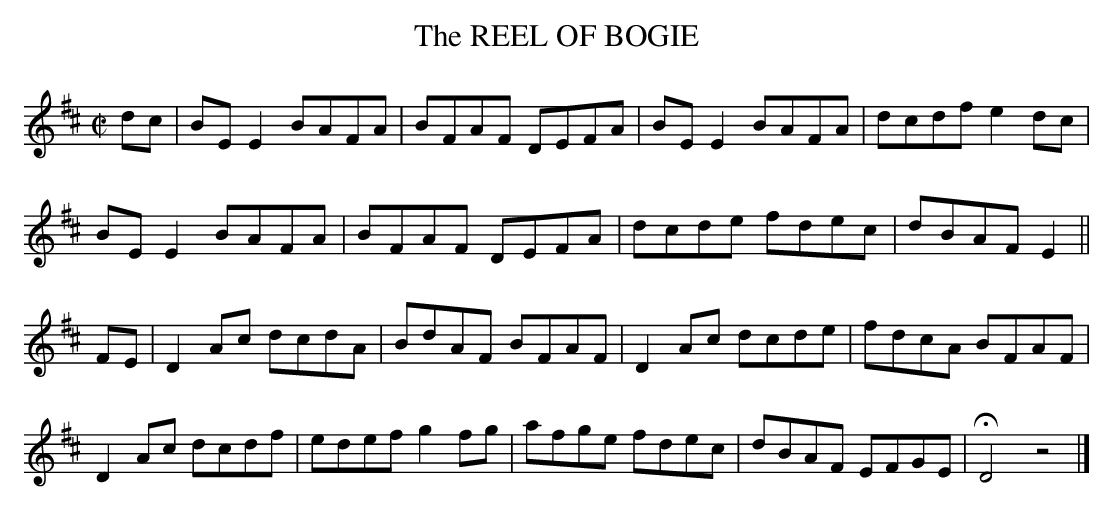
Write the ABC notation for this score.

X:1
T:REEL OF BOGIE, The
M:C|
L:1/8
K:D
dc|BEE2 BAFA|BFAF DEFA|BEE2 BAFA|dcdf e2dc|
BEE2 BAFA|BFAF DEFA|dcde fdec|dBAF E2||
FE|D2Ac dcdA|BdAF BFAF|D2Ac dcde|fdcA BFAF|
D2Ac dcdf|edef g2fg|afge fdec|dBAF EFGE|HD4z4|]
